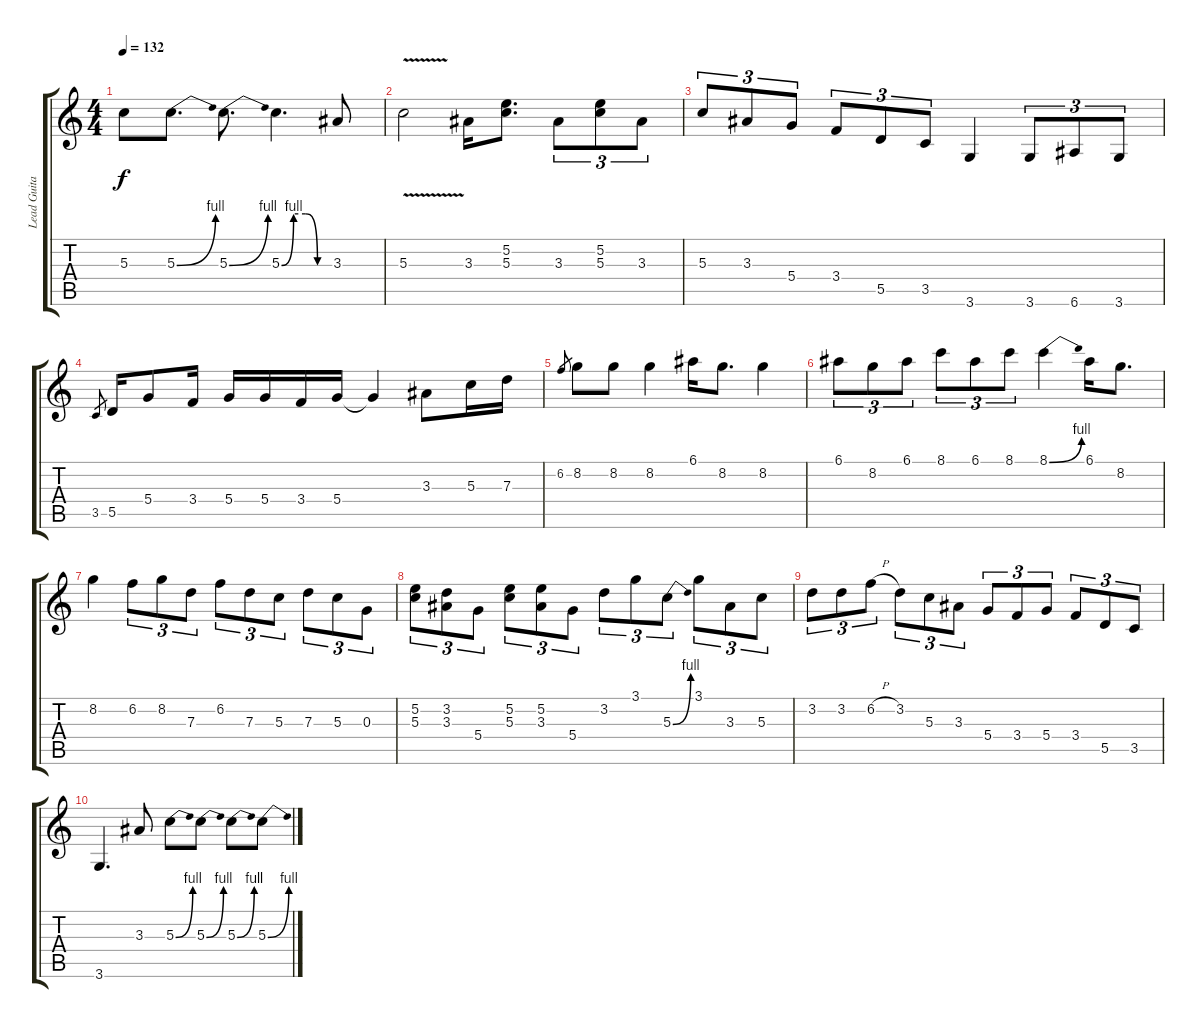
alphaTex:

\track ("Lead Guitar" "Lead Guita") {instrument overdrivenguitar}
\staff {score tabs}
\tuning (E4 B3 G3 D3 A2 E2) {hide}
\ts (4 4)
\tempo 132
\clef g2
\ks c
5.3{t}.8{dy f} 5.3{be (bend 0 0 60 4)}.8{d} 5.3{be (bend 0 0 60 4)}.8{d} 5.3{be (custom 0 0 15 4 30 4 45 0 60 0)}.4{d} 3.3.8 |
5.3{v}.2 3.3.16 (5.2 5.3).8{d} 3.3.8{tu (3 2)} (5.2 5.3).8{tu (3 2)} 3.3.8{tu (3 2)} |
5.3.8{tu (3 2)} 3.3.8{tu (3 2)} 5.4.8{tu (3 2)} 3.4.8{tu (3 2)} 5.5.8{tu (3 2)} 3.5.8{tu (3 2)} 3.6.4 3.6.8{tu (3 2)} 6.6.8{tu (3 2)} 3.6.8{tu (3 2)} |
3.5.8{gr} 5.5.16 5.4.8 3.4.16 5.4.16 5.4.16 3.4.16 5.4.16 5.4{t}.4 3.3.8 5.3.16 7.3.16 |
6.2.8{gr} 8.2.8 8.2.8 8.2.4 6.1.16 8.2.8{d} 8.2.4 |
6.1.8{tu (3 2)} 8.2.8{tu (3 2)} 6.1.8{tu (3 2)} 8.1.8{tu (3 2)} 6.1.8{tu (3 2)} 8.1.8{tu (3 2)} 8.1{be (bend 0 0 60 4)}.4 6.1.16 8.2.8{d} |
8.2.4{volume 7} 6.2.8{tu (3 2)} 8.2.8{tu (3 2)} 7.3.8{tu (3 2)} 6.2.8{tu (3 2)} 7.3.8{tu (3 2)} 5.3.8{tu (3 2)} 7.3.8{tu (3 2)} 5.3.8{tu (3 2)} 0.3.8{tu (3 2)} |
(5.2 5.3).8{tu (3 2)} (3.2 3.3).8{tu (3 2)} 5.4.8{tu (3 2)} (5.2 5.3).8{tu (3 2)} (5.2 3.3).8{tu (3 2)} 5.4.8{tu (3 2)} 3.2.8{tu (3 2)} 3.1.8{tu (3 2)} 5.3{be (bend 0 0 60 4)}.8{tu (3 2)} 3.1.8{tu (3 2)} 3.3.8{tu (3 2)} 5.3.8{tu (3 2)} |
3.2.8{tu (3 2) volume 0} 3.2.8{tu (3 2)} 6.2{h}.8{tu (3 2)} 3.2.8{tu (3 2)} 5.3.8{tu (3 2)} 3.3.8{tu (3 2)} 5.4.8{tu (3 2)} 3.4.8{tu (3 2)} 5.4.8{tu (3 2)} 3.4.8{tu (3 2)} 5.5.8{tu (3 2)} 3.5.8{tu (3 2)} |
3.6.4{d} 3.3.8 5.3{be (bend 0 0 60 4)}.8 5.3{be (bend 0 0 60 4)}.8 5.3{be (bend 0 0 60 4)}.8 5.3{be (bend 0 0 60 4)}.8
